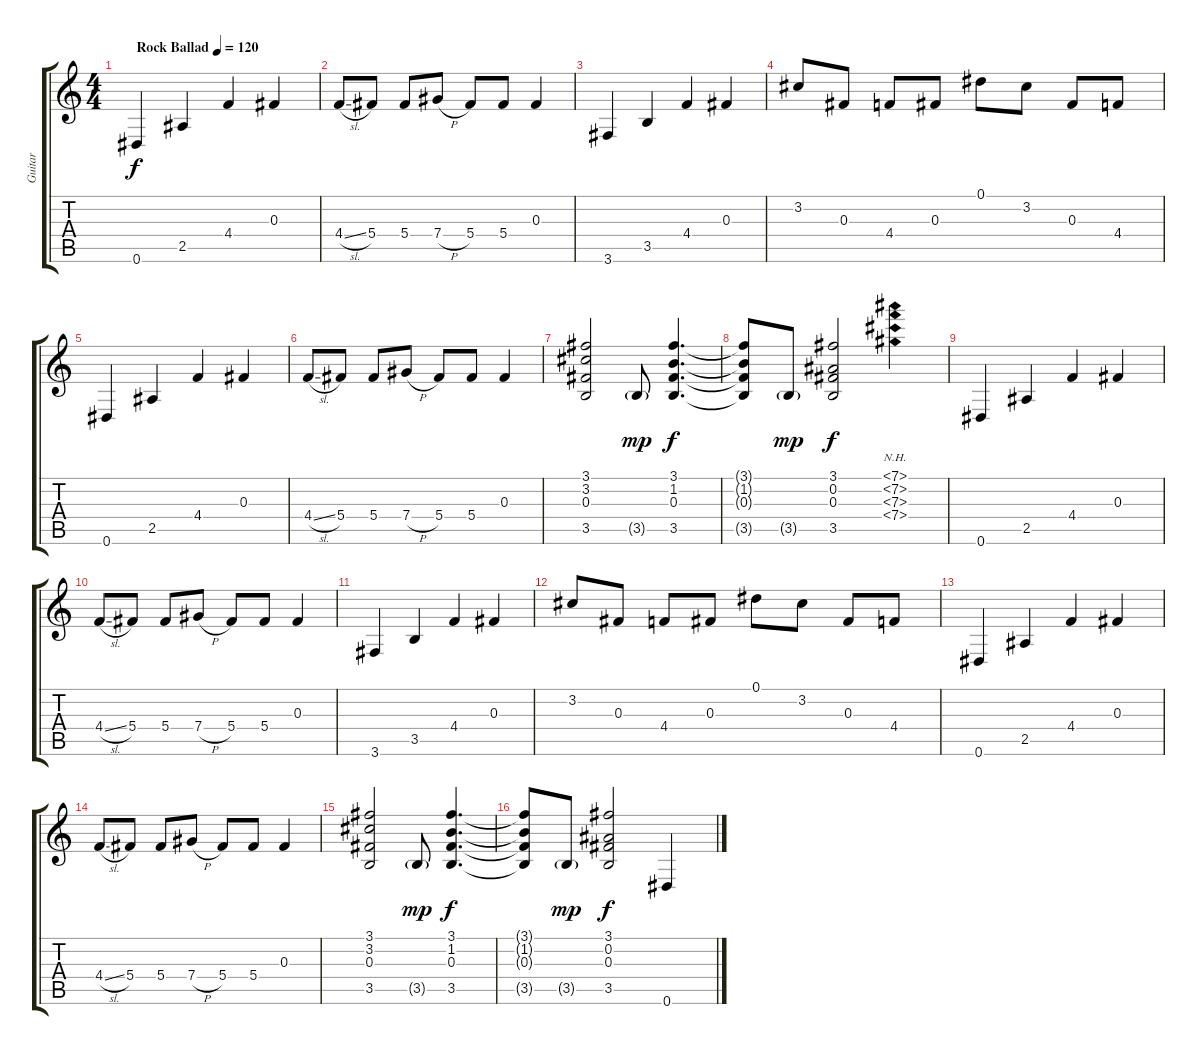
\track ("Guitar" "Guitar") {instrument acousticguitarsteel}
\staff {score tabs}
\tuning (Eb4 Bb3 Gb3 Db3 Ab2 Eb2) {hide}
\ts (4 4)
\tempo (120 "Rock Ballad")
\clef g2
\ks c
0.6.4{dy f instrument acousticguitarsteel} 2.5.4 4.4.4 0.3.4 |
4.4{sl}.8 5.4.8 5.4.8 7.4{h}.8 5.4.8 5.4.8 0.3.4 |
3.6.4 3.5.4 4.4.4 0.3.4 |
3.2.8 0.3.8 4.4.8 0.3.8 0.1.8 3.2.8 0.3.8 4.4.8 |
0.6.4 2.5.4 4.4.4 0.3.4 |
4.4{sl}.8 5.4.8 5.4.8 7.4{h}.8 5.4.8 5.4.8 0.3.4 |
(3.1 3.2 0.3 3.5).2 3.5{g}.8{dy mp} (3.1 1.2 0.3 3.5).4{d dy f} |
(3.1{t} 1.2{t} 0.3{t} 3.5{t}).8 3.5{g}.8{dy mp} (3.1 0.2 0.3 3.5).2{dy f} (7.1{nh} 7.2{nh} 7.3{nh} 7.4{nh}).4 |
0.6.4 2.5.4 4.4.4 0.3.4 |
4.4{sl}.8 5.4.8 5.4.8 7.4{h}.8 5.4.8 5.4.8 0.3.4 |
3.6.4 3.5.4 4.4.4 0.3.4 |
3.2.8 0.3.8 4.4.8 0.3.8 0.1.8 3.2.8 0.3.8 4.4.8 |
0.6.4 2.5.4 4.4.4 0.3.4 |
4.4{sl}.8 5.4.8 5.4.8 7.4{h}.8 5.4.8 5.4.8 0.3.4 |
(3.1 3.2 0.3 3.5).2 3.5{g}.8{dy mp} (3.1 1.2 0.3 3.5).4{d dy f} |
(3.1{t} 1.2{t} 0.3{t} 3.5{t}).8 3.5{g}.8{dy mp} (3.1 0.2 0.3 3.5).2{dy f} 0.6.4
